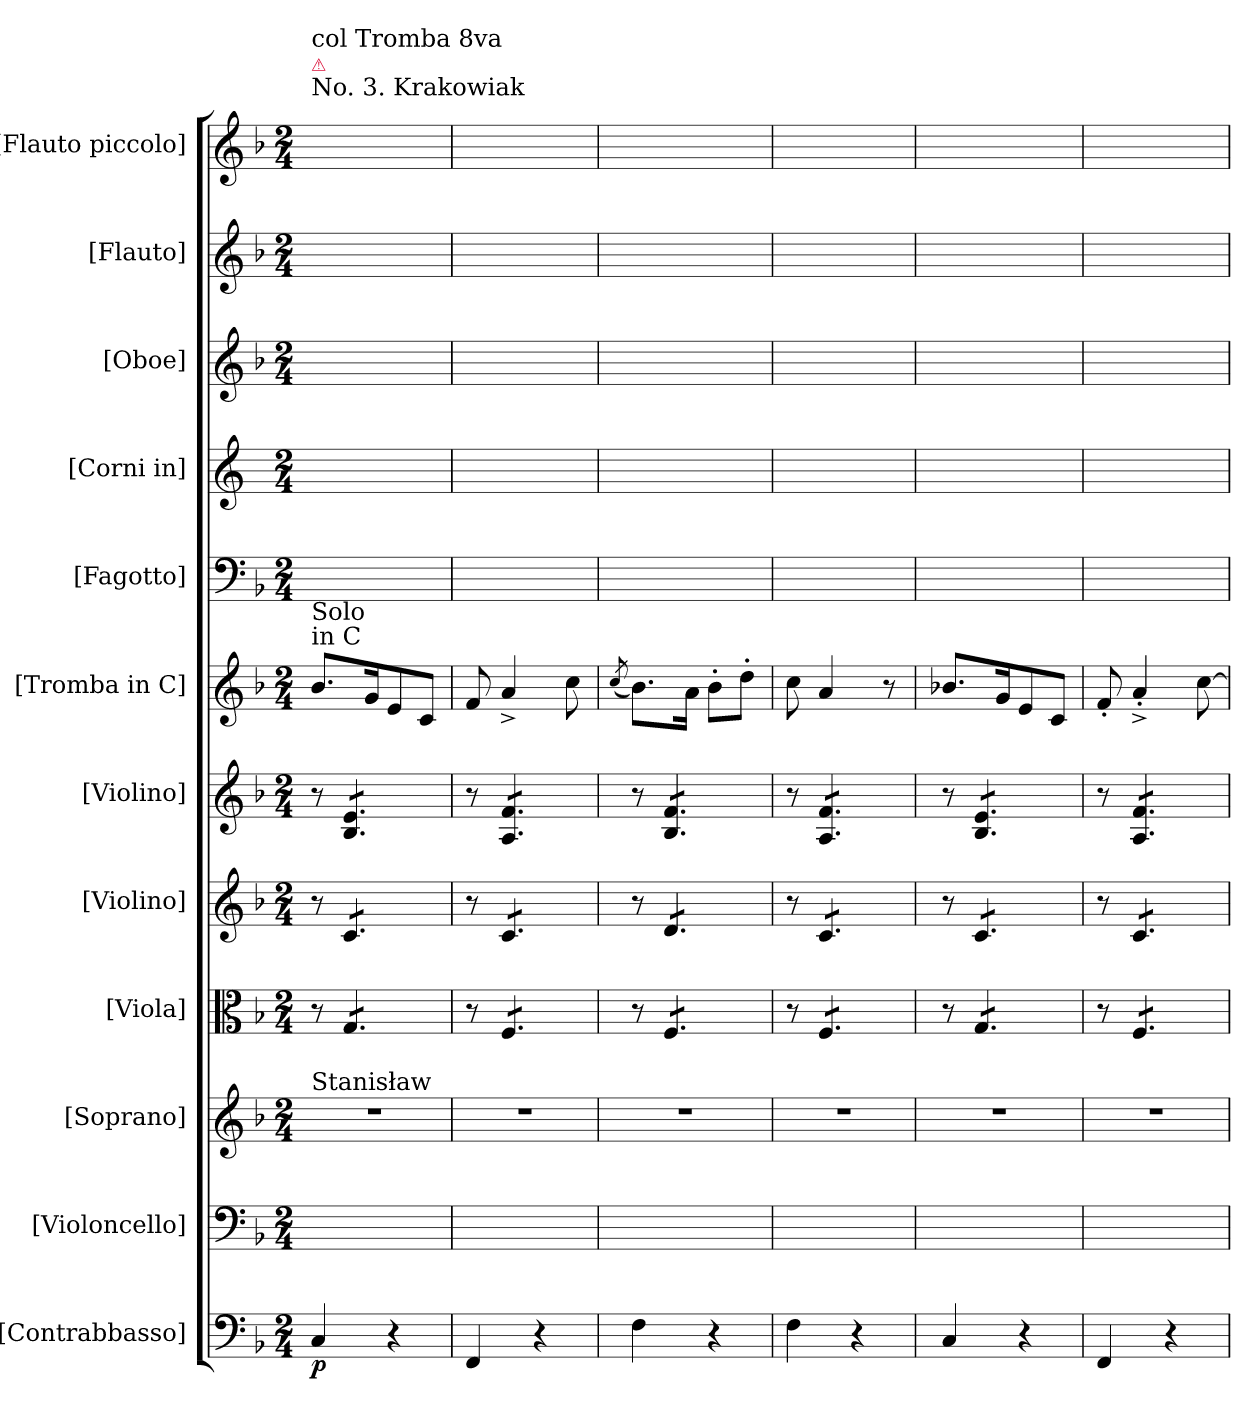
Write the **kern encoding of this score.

**kern	**dynam	**kern	**kern	**kern	**kern	**kern	**kern	**kern	**kern	**kern	**kern	**kern
*part12	*part12	*part11	*part10	*part9	*part8	*part7	*part6	*part5	*part4	*part3	*part2	*part1
*staff12	*staff12	*staff11	*staff10	*staff9	*staff8	*staff7	*staff6	*staff5	*staff4	*staff3	*staff2	*staff1
*I"[Contrabbasso]	*	*I"[Violoncello]	*I"[Soprano]	*I"[Viola]	*I"[Violino]	*I"[Violino]	*I"[Tromba in C]	*I"[Fagotto]	*I"[Corni in]	*I"[Oboe]	*I"[Flauto]	*I"[Flauto piccolo]
*I'Cb	*	*I'Vc	*I'S	*I'Vla	*I'Vln	*I'Vln	*	*	*	*I'Ob	*I'Fl	*I'Picc
*clefF4	*	*clefF4	*clefG2	*clefC3	*clefG2	*clefG2	*clefG2	*clefF4	*clefG2	*clefG2	*clefG2	*clefG2
*	*	*	*	*	*	*	*	*	*ITrd4c7	*	*	*
*k[b-]	*	*k[b-]	*k[b-]	*k[b-]	*k[b-]	*k[b-]	*k[b-]	*k[b-]	*k[b-]	*k[b-]	*k[b-]	*k[b-]
*M2/4	*	*M2/4	*M2/4	*M2/4	*M2/4	*M2/4	*M2/4	*M2/4	*M2/4	*M2/4	*M2/4	*M2/4
=1	=1	=1	=1	=1	=1	=1	=1	=1	=1	=1	=1	=1
!	!	!	!	!	!	!	!	!	!	!	!	!LO:TX:a:t=No. 3. Krakowiak
!	!	!	!	!	!	!	!	!	!	!	!	!LO:TX:a:color=crimson:t=⚠
!	!	!	!	!	!	!	!	!	!	!	!	!LO:TX:a:t=col Tromba 8va
!	!	!	!	!	!	!	!LO:TX:a:t=in C	!	!	!	!	!
!	!	!	!	!	!	!	!LO:TX:a:t=Solo	!	!	!	!	!
!	!	!	!LO:TX:a:t=Stanisław	!	!	!	!	!	!	!	!	!
4C/	p	4C/yy	2r	8r	8r	8r	8.b-/L	2ryy	2ryy	2ryy	2ryy	8.bb-\Lyy
*	*	*	*	*tremolo	*	*	*	*	*	*	*	*
*	*	*	*	*	*tremolo	*	*	*	*	*	*	*
*	*	*	*	*	*	*tremolo	*	*	*	*	*	*
.	.	.	.	8G/L	8c/L	8B-/ 8e/L	.	.	.	.	.	.
.	.	.	.	.	.	.	16g/K	.	.	.	.	16gg\Kyy
4r	.	4ryy	.	8G/	8c/	8B-/ 8e/	8e/	.	.	.	.	8ee\yy
.	.	.	.	8G/J	8c/J	8B-/ 8e/J	8c/J	.	.	.	.	8cc\Jyy
=2	=2	=2	=2	=2	=2	=2	=2	=2	=2	=2	=2	=2
4FF/	.	4FF/yy	2r	8r	8r	8r	8f/	2ryy	2ryy	2ryy	2ryy	8ff\yy
.	.	.	.	8F/L	8c/L	8A/ 8f/L	4a^/	.	.	.	.	4aa^\yy
4r	.	4ryy	.	8F/	8c/	8A/ 8f/	.	.	.	.	.	.
.	.	.	.	8F/J	8c/J	8A/ 8f/J	8cc\	.	.	.	.	8ccc\yy
=3	=3	=3	=3	=3	=3	=3	=3	=3	=3	=3	=3	=3
.	.	.	.	.	.	.	(8qcc/	.	.	.	.	8qccc/yy
4F\	.	4F\yy	2r	8r	8r	8r	8.b-\L)	2ryy	2ryy	2ryy	2ryy	8.bb-\Lyy
.	.	.	.	8F/L	8d/L	8B-/ 8f/L	.	.	.	.	.	.
.	.	.	.	.	.	.	16a\Jk	.	.	.	.	16aa\Jkyy
4r	.	4ryy	.	8F/	8d/	8B-/ 8f/	8b-'\L	.	.	.	.	8bb-'\Lyy
.	.	.	.	8F/J	8d/J	8B-/ 8f/J	8dd'\J	.	.	.	.	8ddd'\Jyy
=4	=4	=4	=4	=4	=4	=4	=4	=4	=4	=4	=4	=4
4F\	.	4F\yy	2r	8r	8r	8r	8cc\	2ryy	2ryy	2ryy	2ryy	8ccc\yy
.	.	.	.	8F/L	8c/L	8A/ 8f/L	4a/	.	.	.	.	4aa\yy
4r	.	4ryy	.	8F/	8c/	8A/ 8f/	.	.	.	.	.	.
.	.	.	.	8F/J	8c/J	8A/ 8f/J	8r	.	.	.	.	8ryy
=5	=5	=5	=5	=5	=5	=5	=5	=5	=5	=5	=5	=5
4C/	.	4C/yy	2r	8r	8r	8r	8.b-X/L	2ryy	2ryy	2ryy	2ryy	8.bb-\Lyy
.	.	.	.	8G/L	8c/L	8B-/ 8e/L	.	.	.	.	.	.
.	.	.	.	.	.	.	16g/K	.	.	.	.	16gg\Kyy
4r	.	4ryy	.	8G/	8c/	8B-/ 8e/	8e/	.	.	.	.	8ee\yy
.	.	.	.	8G/J	8c/J	8B-/ 8e/J	8c/J	.	.	.	.	8cc\Jyy
=6	=6	=6	=6	=6	=6	=6	=6	=6	=6	=6	=6	=6
4FF/	.	4FF/yy	2r	8r	8r	8r	8f'/	2ryy	2ryy	2ryy	2ryy	8ff'\yy
.	.	.	.	8F/L	8c/L	8A/ 8f/L	4a'^/	.	.	.	.	4aa'^<\yy
4r	.	4ryy	.	8F/	8c/	8A/ 8f/	.	.	.	.	.	.
.	.	.	.	8F/J	8c/J	8A/ 8f/J	[8cc\	.	.	.	.	[8ccc\yy
*	*	*	*	*	*	*Xtremolo	*	*	*	*	*	*
*	*	*	*	*	*Xtremolo	*	*	*	*	*	*	*
*	*	*	*	*Xtremolo	*	*	*	*	*	*	*	*
=	=	=	=	=	=	=	=	=	=	=	=	=
*-	*-	*-	*-	*-	*-	*-	*-	*-	*-	*-	*-	*-
